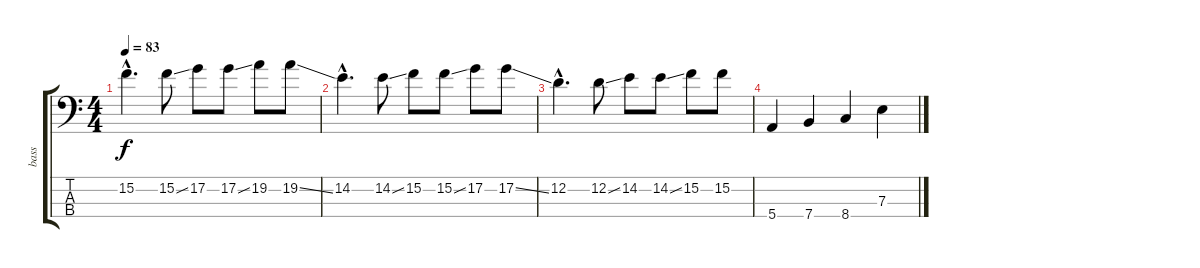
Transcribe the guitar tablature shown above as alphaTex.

\track ("bass" "bass") {instrument electricbassfinger}
\staff {score tabs}
\tuning (G2 D2 A1 E1) {hide}
\ts (4 4)
\tempo 83
\clef f4
\ks c
15.2{hac}.4{d dy f} 15.2{ss}.8 17.2.8 17.2{ss}.8 19.2.8 19.2{ss}.8 |
14.2{hac}.4{d} 14.2{ss}.8 15.2.8 15.2{ss}.8 17.2.8 17.2{ss}.8 |
12.2{hac}.4{d} 12.2{ss}.8 14.2.8 14.2{ss}.8 15.2.8 15.2.8 |
5.4.4 7.4.4 8.4.4 7.3.4
